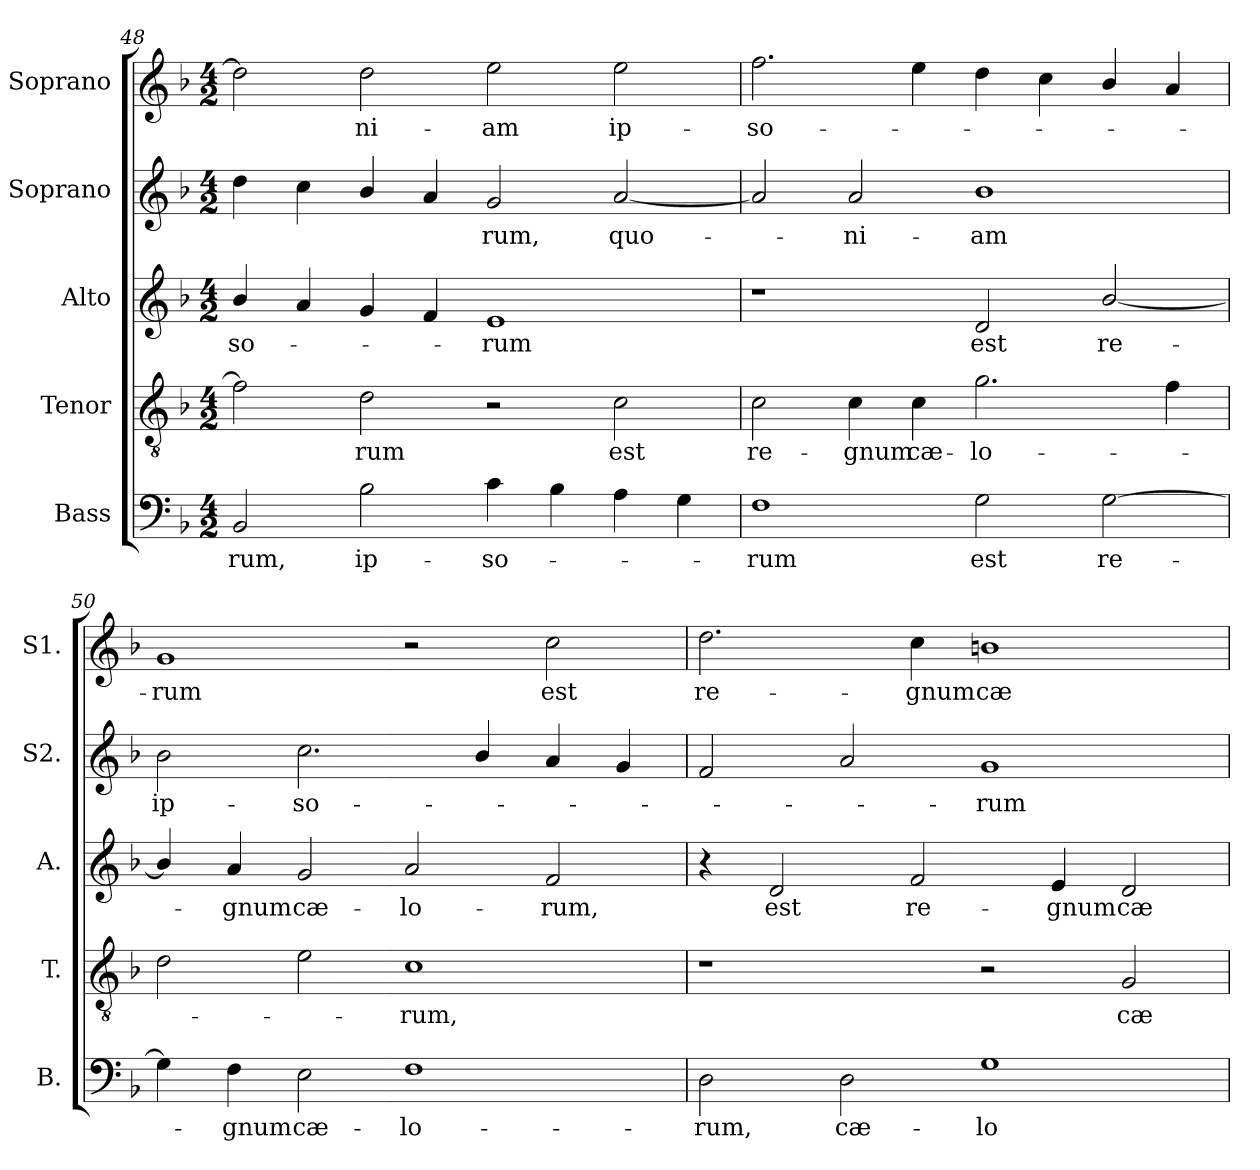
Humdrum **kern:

**kern	**text	**kern	**text	**kern	**text	**kern	**text	**kern	**text
*part5	*part5	*part4	*part4	*part3	*part3	*part2	*part2	*part1	*part1
*staff5	*staff5	*staff4	*staff4	*staff3	*staff3	*staff2	*staff2	*staff1	*staff1
*I"Bass	*	*I"Tenor	*	*I"Alto	*	*I"Soprano	*	*I"Soprano	*
*I'B.	*	*I'T.	*	*I'A.	*	*I'S2.	*	*I'S1.	*
*clefF4	*	*clefGv2	*	*clefG2	*	*clefG2	*	*clefG2	*
*	*	*ITrd7c12	*	*	*	*	*	*	*
*k[b-]	*	*k[b-]	*	*k[b-]	*	*k[b-]	*	*k[b-]	*
*F:	*	*F:	*	*F:	*	*F:	*	*F:	*
*M4/2	*	*M4/2	*	*M4/2	*	*M4/2	*	*M4/2	*
=48	=48	=48	=48	=48	=48	=48	=48	=48	=48
!	!LO:LY:b:color=#000000	!	!	!	!	!	!	!	!
!	!	!	!	!	!LO:LY:b:color=#000000	!	!	!	!
2BB-i/	-rum,	2Fi\]	.	4b-i/	-so-	4ddi\	.	2ddi\]	.
.	.	.	.	4ai/	.	4cci\	.	.	.
!	!LO:LY:b:color=#000000	!	!	!	!	!	!	!	!
!	!	!	!LO:LY:b:color=#000000	!	!	!	!	!	!
!	!	!	!	!	!	!	!	!	!LO:LY:b:color=#000000
2B-i\	ip-	2Di\	-rum	4gi/	.	4b-i/	.	2ddi\	-ni-
.	.	.	.	4fi/	.	4ai/	.	.	.
!	!LO:LY:b:color=#000000	!	!	!	!	!	!	!	!
!	!	!	!	!	!LO:LY:b:color=#000000	!	!	!	!
!	!	!	!	!	!	!	!LO:LY:b:color=#000000	!	!
!	!	!	!	!	!	!	!	!	!LO:LY:b:color=#000000
4ci\	-so-	2r	.	1ei	-rum	2gi/	-rum,	2eei\	-am
4B-i\	.	.	.	.	.	.	.	.	.
!	!	!	!LO:LY:b:color=#000000	!	!	!	!	!	!
!	!	!	!	!	!	!	!LO:LY:b:color=#000000	!	!
!	!	!	!	!	!	!	!	!	!LO:LY:b:color=#000000
4Ai\	.	2Ci\	est	.	.	[2ai/	quo-	2eei\	ip-
4Gi\	.	.	.	.	.	.	.	.	.
=49	=49	=49	=49	=49	=49	=49	=49	=49	=49
!	!LO:LY:b:color=#000000	!	!	!	!	!	!	!	!
!	!	!	!LO:LY:b:color=#000000	!	!	!	!	!	!
!	!	!	!	!	!	!	!	!	!LO:LY:b:color=#000000
1Fi	-rum	2Ci\	re-	1r	.	2ai/]	.	2.ffi\	-so-
!	!	!	!LO:LY:b:color=#000000	!	!	!	!	!	!
!	!	!	!	!	!	!	!LO:LY:b:color=#000000	!	!
.	.	4Ci\	-gnum	.	.	2ai/	-ni-	.	.
!	!	!	!LO:LY:b:color=#000000	!	!	!	!	!	!
.	.	4Ci\	cæ-	.	.	.	.	4eei\	.
!	!LO:LY:b:color=#000000	!	!	!	!	!	!	!	!
!	!	!	!LO:LY:b:color=#000000	!	!	!	!	!	!
!	!	!	!	!	!LO:LY:b:color=#000000	!	!	!	!
!	!	!	!	!	!	!	!LO:LY:b:color=#000000	!	!
2Gi\	est	2.Gi\	-lo-	2di/	est	1b-i	-am	4ddi\	.
.	.	.	.	.	.	.	.	4cci\	.
!	!LO:LY:b:color=#000000	!	!	!	!	!	!	!	!
!	!	!	!	!	!LO:LY:b:color=#000000	!	!	!	!
[2Gi\	re-	.	.	[2b-i/	re-	.	.	4b-i/	.
.	.	4Fi\	.	.	.	.	.	4ai/	.
=50	=50	=50	=50	=50	=50	=50	=50	=50	=50
!	!	!	!	!	!	!	!LO:LY:b:color=#000000	!	!
!	!	!	!	!	!	!	!	!	!LO:LY:b:color=#000000
4Gi\]	.	2Di\	.	4b-i/]	.	2b-i\	ip-	1gi	-rum
!	!LO:LY:b:color=#000000	!	!	!	!	!	!	!	!
!	!	!	!	!	!LO:LY:b:color=#000000	!	!	!	!
4Fi\	-gnum	.	.	4ai/	-gnum	.	.	.	.
!	!LO:LY:b:color=#000000	!	!	!	!	!	!	!	!
!	!	!	!	!	!LO:LY:b:color=#000000	!	!	!	!
!	!	!	!	!	!	!	!LO:LY:b:color=#000000	!	!
2Ei\	cæ-	2Ei\	.	2gi/	cæ-	2.cci\	-so-	.	.
!	!LO:LY:b:color=#000000	!	!	!	!	!	!	!	!
!	!	!	!LO:LY:b:color=#000000	!	!	!	!	!	!
!	!	!	!	!	!LO:LY:b:color=#000000	!	!	!	!
1Fi	-lo-	1Ci	-rum,	2ai/	-lo-	.	.	2r	.
.	.	.	.	.	.	4b-i/	.	.	.
!	!	!	!	!	!LO:LY:b:color=#000000	!	!	!	!
!	!	!	!	!	!	!	!	!	!LO:LY:b:color=#000000
.	.	.	.	2fi/	-rum,	4ai/	.	2cci\	est
.	.	.	.	.	.	4gi/	.	.	.
!!LO:LB:g=z
=51	=51	=51	=51	=51	=51	=51	=51	=51	=51
!	!LO:LY:b:color=#000000	!	!	!	!	!	!	!	!
!	!	!	!	!	!	!	!	!	!LO:LY:b:color=#000000
2Di\	-rum,	1r	.	4r	.	2fi/	.	2.ddi\	re-
!	!	!	!	!	!LO:LY:b:color=#000000	!	!	!	!
.	.	.	.	2di/	est	.	.	.	.
!	!LO:LY:b:color=#000000	!	!	!	!	!	!	!	!
2Di\	cæ-	.	.	.	.	2ai/	.	.	.
!	!	!	!	!	!LO:LY:b:color=#000000	!	!	!	!
!	!	!	!	!	!	!	!	!	!LO:LY:b:color=#000000
.	.	.	.	2fi/	re-	.	.	4cci\	-gnum
!	!LO:LY:b:color=#000000	!	!	!	!	!	!	!	!
!	!	!	!	!	!	!	!LO:LY:b:color=#000000	!	!
!	!	!	!	!	!	!	!	!	!LO:LY:b:color=#000000
1Gi	-lo-	2r	.	.	.	1gi	-rum	1bni	cæ-
!	!	!	!	!	!LO:LY:b:color=#000000	!	!	!	!
.	.	.	.	4ei/	-gnum	.	.	.	.
!	!	!	!LO:LY:b:color=#000000	!	!	!	!	!	!
!	!	!	!	!	!LO:LY:b:color=#000000	!	!	!	!
.	.	2GGi/	cæ-	2di/	cæ-	.	.	.	.
=	=	=	=	=	=	=	=	=	=
*-	*-	*-	*-	*-	*-	*-	*-	*-	*-
